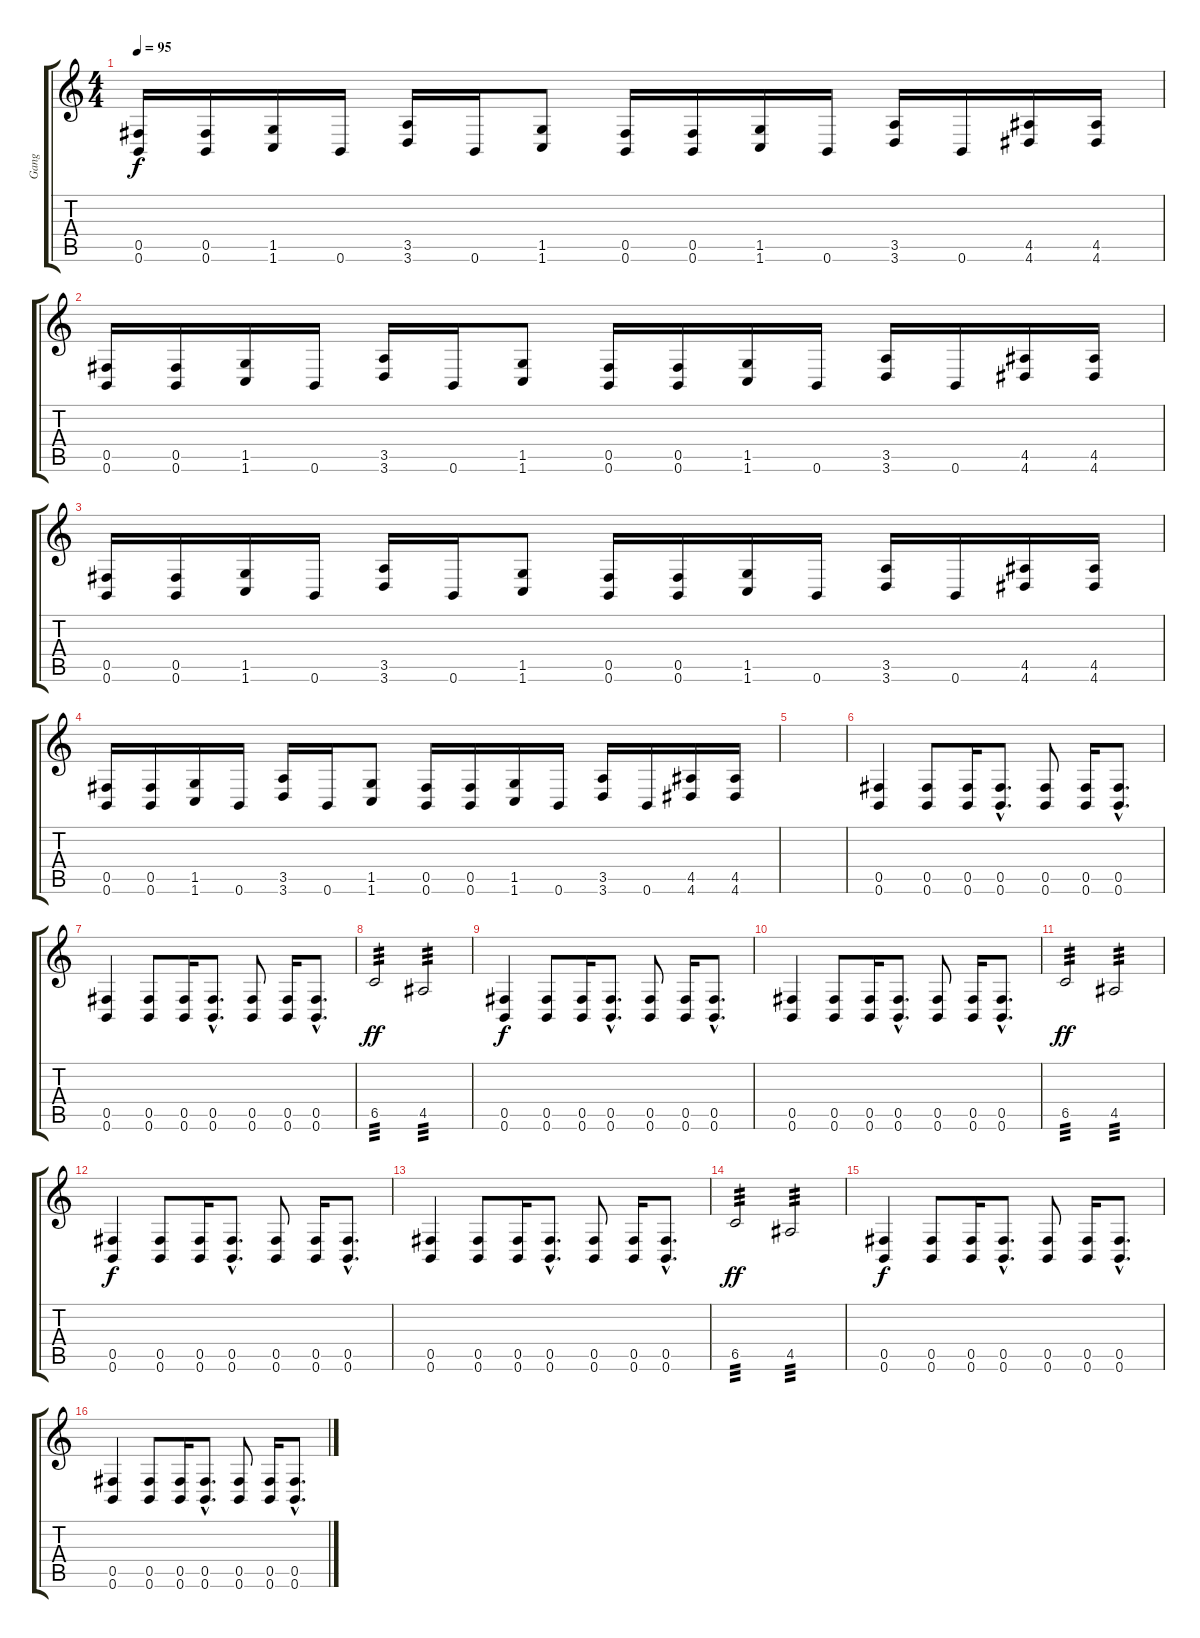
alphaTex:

\track ("Gang" "Gang") {instrument distortionguitar}
\staff {score tabs}
\tuning (Db4 Ab3 E3 B2 Gb2 B1) {hide}
\ts (4 4)
\tempo 95
\clef g2
\ks c
(0.5 0.6).16{dy f} (0.5 0.6).16 (1.5 1.6).16 0.6.16 (3.5 3.6).16 0.6.16 (1.5 1.6).8 (0.5 0.6).16 (0.5 0.6).16 (1.5 1.6).16 0.6.16 (3.5 3.6).16 0.6.16 (4.5 4.6).16 (4.5 4.6).16 |
(0.5 0.6).16 (0.5 0.6).16 (1.5 1.6).16 0.6.16 (3.5 3.6).16 0.6.16 (1.5 1.6).8 (0.5 0.6).16 (0.5 0.6).16 (1.5 1.6).16 0.6.16 (3.5 3.6).16 0.6.16 (4.5 4.6).16 (4.5 4.6).16 |
(0.5 0.6).16 (0.5 0.6).16 (1.5 1.6).16 0.6.16 (3.5 3.6).16 0.6.16 (1.5 1.6).8 (0.5 0.6).16 (0.5 0.6).16 (1.5 1.6).16 0.6.16 (3.5 3.6).16 0.6.16 (4.5 4.6).16 (4.5 4.6).16 |
(0.5 0.6).16 (0.5 0.6).16 (1.5 1.6).16 0.6.16 (3.5 3.6).16 0.6.16 (1.5 1.6).8 (0.5 0.6).16 (0.5 0.6).16 (1.5 1.6).16 0.6.16 (3.5 3.6).16 0.6.16 (4.5 4.6).16 (4.5 4.6).16 |
|
(0.5 0.6).4 (0.5 0.6).8 (0.5 0.6).16 (0.5{hac} 0.6{hac}).8{d} (0.5 0.6).8 (0.5 0.6).16 (0.5{hac} 0.6{hac}).8{d} |
(0.5 0.6).4 (0.5 0.6).8 (0.5 0.6).16 (0.5{hac} 0.6{hac}).8{d} (0.5 0.6).8 (0.5 0.6).16 (0.5{hac} 0.6{hac}).8{d} |
6.5.2{tp 3 dy ff} 4.5.2{tp 3} |
(0.5 0.6).4{dy f} (0.5 0.6).8 (0.5 0.6).16 (0.5{hac} 0.6{hac}).8{d} (0.5 0.6).8 (0.5 0.6).16 (0.5{hac} 0.6{hac}).8{d} |
(0.5 0.6).4 (0.5 0.6).8 (0.5 0.6).16 (0.5{hac} 0.6{hac}).8{d} (0.5 0.6).8 (0.5 0.6).16 (0.5{hac} 0.6{hac}).8{d} |
6.5.2{tp 3 dy ff} 4.5.2{tp 3} |
(0.5 0.6).4{dy f} (0.5 0.6).8 (0.5 0.6).16 (0.5{hac} 0.6{hac}).8{d} (0.5 0.6).8 (0.5 0.6).16 (0.5{hac} 0.6{hac}).8{d} |
(0.5 0.6).4 (0.5 0.6).8 (0.5 0.6).16 (0.5{hac} 0.6{hac}).8{d} (0.5 0.6).8 (0.5 0.6).16 (0.5{hac} 0.6{hac}).8{d} |
6.5.2{tp 3 dy ff} 4.5.2{tp 3} |
(0.5 0.6).4{dy f} (0.5 0.6).8 (0.5 0.6).16 (0.5{hac} 0.6{hac}).8{d} (0.5 0.6).8 (0.5 0.6).16 (0.5{hac} 0.6{hac}).8{d} |
(0.5 0.6).4 (0.5 0.6).8 (0.5 0.6).16 (0.5{hac} 0.6{hac}).8{d} (0.5 0.6).8 (0.5 0.6).16 (0.5{hac} 0.6{hac}).8{d}
